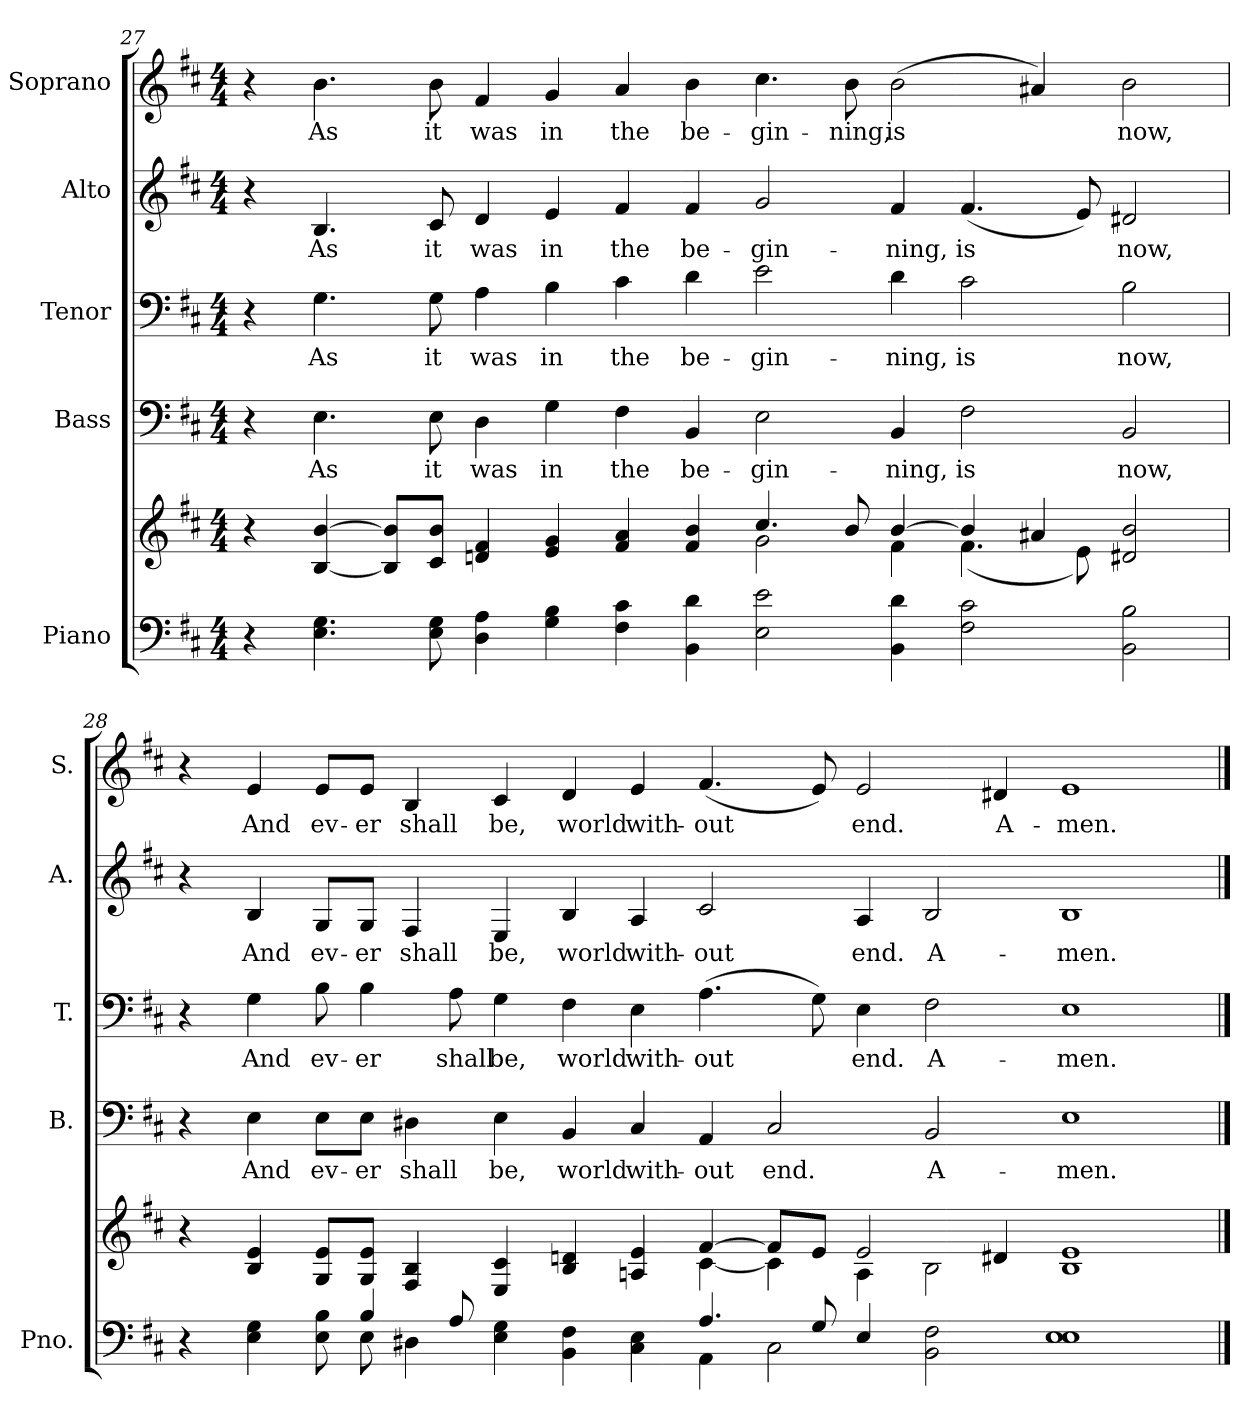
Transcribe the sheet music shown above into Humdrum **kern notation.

**kern	**kern	**kern	**text	**kern	**text	**kern	**text	**kern	**text
*part5	*part5	*part4	*part4	*part3	*part3	*part2	*part2	*part1	*part1
*staff6	*staff5	*staff4	*staff4	*staff3	*staff3	*staff2	*staff2	*staff1	*staff1
*I"Piano	*	*I"Bass	*	*I"Tenor	*	*I"Alto	*	*I"Soprano	*
*I'Pno.	*	*I'B.	*	*I'T.	*	*I'A.	*	*I'S.	*
!!LO:PB:g=z
*clefF4	*clefG2	*clefF4	*	*clefF4	*	*clefG2	*	*clefG2	*
*k[f#c#]	*k[f#c#]	*k[f#c#]	*	*k[f#c#]	*	*k[f#c#]	*	*k[f#c#]	*
*D:	*D:	*D:	*	*D:	*	*D:	*	*D:	*
*M4/4	*M4/4	*M4/4	*	*M4/4	*	*M4/4	*	*M4/4	*
=27	=27	=27	=27	=27	=27	=27	=27	=27	=27
*	*^	*	*	*	*	*	*	*	*
4r	4r	1ryy	4r	.	4r	.	4r	.	4r	.
!	!	!	!	!LO:LY:b:color=#000000	!	!	!	!	!	!
!	!	!	!	!	!	!LO:LY:b:color=#000000	!	!	!	!
!	!	!	!	!	!	!	!	!LO:LY:b:color=#000000	!	!
!	!	!	!	!	!	!	!	!	!	!LO:LY:b:color=#000000
4.Ei\ 4.Gi	[<4Bi/ [>4bi	.	4.Ei\	As	4.Gi\	As	4.Bi/	As	4.bi\	As
.	8Bi/] 8bi]L	.	.	.	.	.	.	.	.	.
!	!	!	!	!LO:LY:b:color=#000000	!	!	!	!	!	!
!	!	!	!	!	!	!LO:LY:b:color=#000000	!	!	!	!
!	!	!	!	!	!	!	!	!LO:LY:b:color=#000000	!	!
!	!	!	!	!	!	!	!	!	!	!LO:LY:b:color=#000000
8Ei\ 8Gi	8c#i/ 8biJ	.	8Ei\	it	8Gi\	it	8c#i/	it	8bi\	it
!	!	!	!	!LO:LY:b:color=#000000	!	!	!	!	!	!
!	!	!	!	!	!	!LO:LY:b:color=#000000	!	!	!	!
!	!	!	!	!	!	!	!	!LO:LY:b:color=#000000	!	!
!	!	!	!	!	!	!	!	!	!	!LO:LY:b:color=#000000
4Di\ 4Ai	4dni/ 4f#i	.	4Di\	was	4Ai\	was	4di/	was	4f#i/	was
!	!	!	!	!LO:LY:b:color=#000000	!	!	!	!	!	!
!	!	!	!	!	!	!LO:LY:b:color=#000000	!	!	!	!
!	!	!	!	!	!	!	!	!LO:LY:b:color=#000000	!	!
!	!	!	!	!	!	!	!	!	!	!LO:LY:b:color=#000000
4Gi\ 4Bi	4ei/ 4gi	2ryy	4Gi\	in	4Bi\	in	4ei/	in	4gi/	in
!	!	!	!	!LO:LY:b:color=#000000	!	!	!	!	!	!
!	!	!	!	!	!	!LO:LY:b:color=#000000	!	!	!	!
!	!	!	!	!	!	!	!	!LO:LY:b:color=#000000	!	!
!	!	!	!	!	!	!	!	!	!	!LO:LY:b:color=#000000
4F#i\ 4c#i	4f#i/ 4ai	.	4F#i\	the	4c#i\	the	4f#i/	the	4ai/	the
!	!	!	!	!LO:LY:b:color=#000000	!	!	!	!	!	!
!	!	!	!	!	!	!LO:LY:b:color=#000000	!	!	!	!
!	!	!	!	!	!	!	!	!LO:LY:b:color=#000000	!	!
!	!	!	!	!	!	!	!	!	!	!LO:LY:b:color=#000000
4BBi\ 4di	4f#i/ 4bi	4ryy	4BBi/	be-	4di\	be-	4f#i/	be-	4bi\	be-
!	!	!	!	!LO:LY:b:color=#000000	!	!	!	!	!	!
!	!	!	!	!	!	!LO:LY:b:color=#000000	!	!	!	!
!	!	!	!	!	!	!	!	!LO:LY:b:color=#000000	!	!
!	!	!	!	!	!	!	!	!	!	!LO:LY:b:color=#000000
2Ei\ 2ei	4.cc#i/	2gi\	2Ei\	-gin-	2ei\	-gin-	2gi/	-gin-	4.cc#i\	-gin-
!	!	!	!	!	!	!	!	!	!	!LO:LY:b:color=#000000
.	8bi/	.	.	.	.	.	.	.	8bi\	-ning,
!	!	!	!	!LO:LY:b:color=#000000	!	!	!	!	!	!
!	!	!	!	!	!	!LO:LY:b:color=#000000	!	!	!	!
!	!	!	!	!	!	!	!	!LO:LY:b:color=#000000	!	!
!	!	!	!	!	!	!	!	!	!	!LO:LY:b:color=#000000
4BBi\ 4di	([>4bi/	4f#i\	4BBi/	-ning,	4di\	-ning,	4f#i/	-ning,	(2bi\	is
!	!	!	!	!LO:LY:b:color=#000000	!	!	!	!	!	!
!	!	!	!	!	!	!LO:LY:b:color=#000000	!	!	!	!
!	!	!	!	!	!	!	!	!LO:LY:b:color=#000000	!	!
2F#i\ 2c#i	4bi/]	(4.f#i\	2F#i\	is	2c#i\	is	(4.f#i/	is	.	.
.	4a#Xi/	.	.	.	.	.	.	.	4a#Xi/)	.
.	.	8ei\)	.	.	.	.	8ei/)	.	.	.
!	!	!	!	!LO:LY:b:color=#000000	!	!	!	!	!	!
!	!	!	!	!	!	!LO:LY:b:color=#000000	!	!	!	!
!	!	!	!	!	!	!	!	!LO:LY:b:color=#000000	!	!
!	!	!	!	!	!	!	!	!	!	!LO:LY:b:color=#000000
2BBi\ 2Bi	2d#Xi/ 2bi	2ryy	2BBi/	now,	2Bi\	now,	2d#Xi/	now,	2bi\	now,
!!LO:PB:g=z
=28	=28	=28	=28	=28	=28	=28	=28	=28	=28	=28
*^	*	*	*	*	*	*	*	*	*	*
4r	2ryy	4r	1ryy	4r	.	4r	.	4r	.	4r	.
!	!	!	!	!	!LO:LY:b:color=#000000	!	!	!	!	!	!
!	!	!	!	!	!	!	!LO:LY:b:color=#000000	!	!	!	!
!	!	!	!	!	!	!	!	!	!LO:LY:b:color=#000000	!	!
!	!	!	!	!	!	!	!	!	!	!	!LO:LY:b:color=#000000
4Ei\ 4Gi	.	4Bi/ 4ei	.	4Ei\	And	4Gi\	And	4Bi/	And	4ei/	And
!	!	!	!	!	!LO:LY:b:color=#000000	!	!	!	!	!	!
!	!	!	!	!	!	!	!LO:LY:b:color=#000000	!	!	!	!
!	!	!	!	!	!	!	!	!	!LO:LY:b:color=#000000	!	!
!	!	!	!	!	!	!	!	!	!	!	!LO:LY:b:color=#000000
8Ei\ 8Bi	8ryy	8Gi/ 8eiL	.	8Ei\L	ev-	8Bi\	ev-	8Gi/L	ev-	8ei/L	ev-
!	!	!	!	!	!LO:LY:b:color=#000000	!	!	!	!	!	!
!	!	!	!	!	!	!	!LO:LY:b:color=#000000	!	!	!	!
!	!	!	!	!	!	!	!	!	!LO:LY:b:color=#000000	!	!
!	!	!	!	!	!	!	!	!	!	!	!LO:LY:b:color=#000000
4Bi/	8Ei\	8Gi/ 8eiJ	.	8Ei\J	-er	4Bi\	-er	8Gi/J	-er	8ei/J	-er
!	!	!	!	!	!LO:LY:b:color=#000000	!	!	!	!	!	!
!	!	!	!	!	!	!	!	!	!LO:LY:b:color=#000000	!	!
!	!	!	!	!	!	!	!	!	!	!	!LO:LY:b:color=#000000
.	4D#Xi\	4F#i/ 4Bi	.	4D#Xi\	shall	.	.	4F#i/	shall	4Bi/	shall
!	!	!	!	!	!	!	!LO:LY:b:color=#000000	!	!	!	!
8Ai/	.	.	.	.	.	8Ai\	shall	.	.	.	.
!	!	!	!	!	!LO:LY:b:color=#000000	!	!	!	!	!	!
!	!	!	!	!	!	!	!LO:LY:b:color=#000000	!	!	!	!
!	!	!	!	!	!	!	!	!	!LO:LY:b:color=#000000	!	!
!	!	!	!	!	!	!	!	!	!	!	!LO:LY:b:color=#000000
4Ei\ 4Gi	2ryy	4Ei/ 4c#i	2ryy	4Ei\	be,	4Gi\	be,	4Ei/	be,	4c#i/	be,
!	!	!	!	!	!LO:LY:b:color=#000000	!	!	!	!	!	!
!	!	!	!	!	!	!	!LO:LY:b:color=#000000	!	!	!	!
!	!	!	!	!	!	!	!	!	!LO:LY:b:color=#000000	!	!
!	!	!	!	!	!	!	!	!	!	!	!LO:LY:b:color=#000000
4BBi\ 4F#i	.	4Bi/ 4dni	.	4BBi/	world	4F#i\	world	4Bi/	world	4di/	world
!	!	!	!	!	!LO:LY:b:color=#000000	!	!	!	!	!	!
!	!	!	!	!	!	!	!LO:LY:b:color=#000000	!	!	!	!
!	!	!	!	!	!	!	!	!	!LO:LY:b:color=#000000	!	!
!	!	!	!	!	!	!	!	!	!	!	!LO:LY:b:color=#000000
4C#i\ 4Ei	4ryy	4Ani/ 4ei	4ryy	4C#i/	with-	4Ei\	with-	4Ai/	with-	4ei/	with-
!	!	!	!	!	!LO:LY:b:color=#000000	!	!	!	!	!	!
!	!	!	!	!	!	!	!LO:LY:b:color=#000000	!	!	!	!
!	!	!	!	!	!	!	!	!	!LO:LY:b:color=#000000	!	!
!	!	!	!	!	!	!	!	!	!	!	!LO:LY:b:color=#000000
4.Ai/	4AAi\	[>4f#i/	[<4c#i\	4AAi/	-out	(4.Ai\	-out	2c#i/	-out	(4.f#i/	-out
!	!	!	!	!	!LO:LY:b:color=#000000	!	!	!	!	!	!
.	2C#i\	8f#i/L]	4c#i\]	2C#i/	end.	.	.	.	.	.	.
8Gi/	.	8ei/J	.	.	.	8Gi\)	.	.	.	8ei/)	.
!	!	!	!	!	!	!	!LO:LY:b:color=#000000	!	!	!	!
!	!	!	!	!	!	!	!	!	!LO:LY:b:color=#000000	!	!
!	!	!	!	!	!	!	!	!	!	!	!LO:LY:b:color=#000000
4Ei/	.	2ei/	4Ai\	.	.	4Ei\	end.	4Ai/	end.	2ei/	end.
!	!	!	!	!	!LO:LY:b:color=#000000	!	!	!	!	!	!
!	!	!	!	!	!	!	!LO:LY:b:color=#000000	!	!	!	!
!	!	!	!	!	!	!	!	!	!LO:LY:b:color=#000000	!	!
2BBi\ 2F#i	2ryy	.	2Bi\	2BBi/	A-	2F#i\	A-	2Bi/	A-	.	.
!	!	!	!	!	!	!	!	!	!	!	!LO:LY:b:color=#000000
.	.	4d#Xi/	.	.	.	.	.	.	.	4d#Xi/	A-
!	!	!	!	!	!LO:LY:b:color=#000000	!	!	!	!	!	!
!	!	!	!	!	!	!	!LO:LY:b:color=#000000	!	!	!	!
!	!	!	!	!	!	!	!	!	!LO:LY:b:color=#000000	!	!
!	!	!	!	!	!	!	!	!	!	!	!LO:LY:b:color=#000000
1Ei 1Ei	1ryy	1Bi 1ei	1ryy	1Ei	-men.	1Ei	-men.	1Bi	-men.	1ei	-men.
*v	*v	*	*	*	*	*	*	*	*	*	*
*	*v	*v	*	*	*	*	*	*	*	*
==	==	==	==	==	==	==	==	==	==
*-	*-	*-	*-	*-	*-	*-	*-	*-	*-
